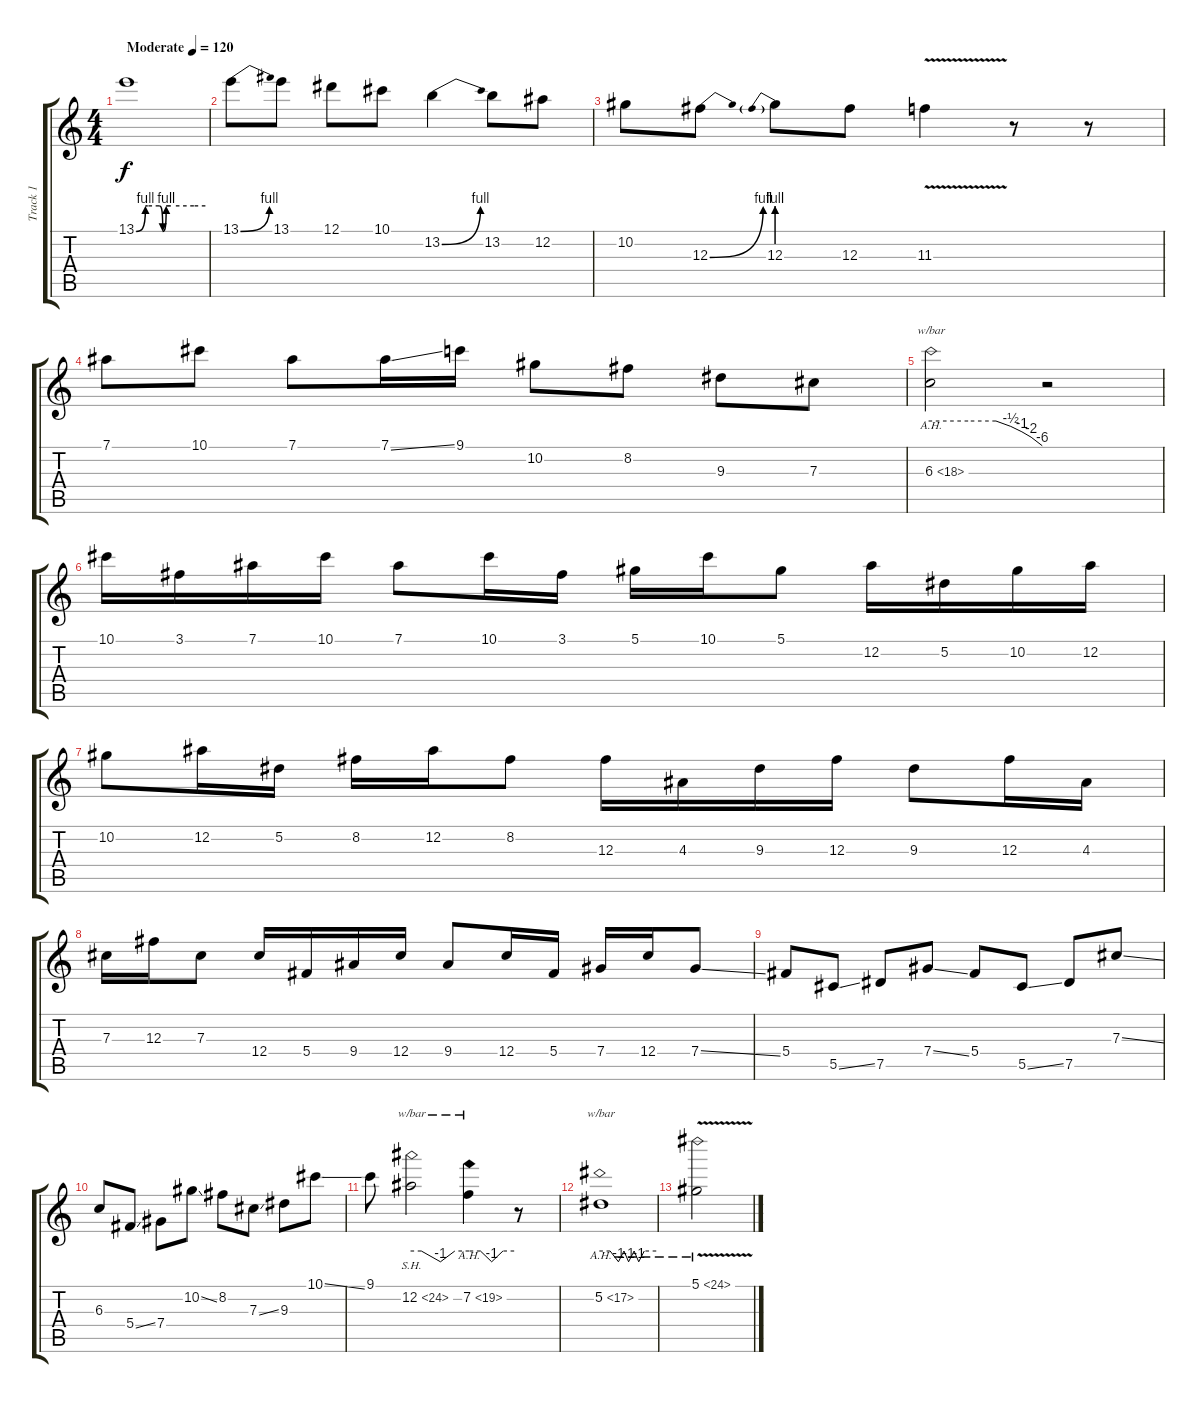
\track ("Track 1" "Track 1") {instrument distortionguitar}
\staff {score tabs}
\tuning (Eb4 Bb3 Gb3 Db3 Ab2 Eb2) {hide}
\ts (4 4)
\tempo (120 "Moderate")
\clef g2
\ks c
13.1{be (custom 0 0 8 4 10 4 20 4 23 0 26 4 30 4 50 4 60 4)}.1{dy f instrument distortionguitar} |
13.1{be (bend 0 0 60 4)}.8 13.1.8 12.1.8 10.1.8 13.2{be (bend 0 0 60 4)}.4 13.2.8 12.2.8 |
10.2.8 12.3{be (bend 0 0 60 4)}.8 12.3{be (prebend 0 4 60 4)}.8 12.3.8 11.3{v}.4 r.8 r.8 |
7.1.8 10.1.8 7.1.8 7.1{ss}.16 9.1.16 10.2.8 8.2.8 9.3.8 7.3.8 |
6.3{ah 12}.2{tbe (custom default 0 0 20 0 35 0 43 -2 49 -4 54 -8 60 -24)} r.2 |
10.1.16 3.1.16 7.1.16 10.1.16 7.1.8 10.1.16 3.1.16 5.1.16 10.1.16 5.1.8 12.2.16 5.2.16 10.2.16 12.2.16 |
10.2.8 12.2.16 5.2.16 8.2.16 12.2.16 8.2.8 12.3.16 4.3.16 9.3.16 12.3.16 9.3.8 12.3.16 4.3.16 |
7.3.16 12.3.16 7.3.8 12.4.16 5.4.16 9.4.16 12.4.16 9.4.8 12.4.16 5.4.16 7.4.16 12.4.16 7.4{ss}.8 |
5.4.8 5.5{ss}.8 7.5.8 7.4{ss}.8 5.4.8 5.5{ss}.8 7.5.8 7.3{ss}.8 |
6.3.8 5.4{ss}.8 7.4.8 10.2{ss}.8 8.2.8 7.3{ss}.8 9.3.8 10.1{ss}.8 |
9.1.8 12.2{sh 12}.2{tbe (custom default 0 0 10 0 30 -4 45 0 60 0)} 7.2{ah 12}.4{tbe (custom default 0 0 15 0 30 -4 45 0 60 0)} r.8 |
5.2{ah 12}.1{tbe (custom default 0 0 10 0 19 -4 25 0 30 -4 36 0 41 -4 47 0 60 0)} |
5.1{ah 19 v}.2
